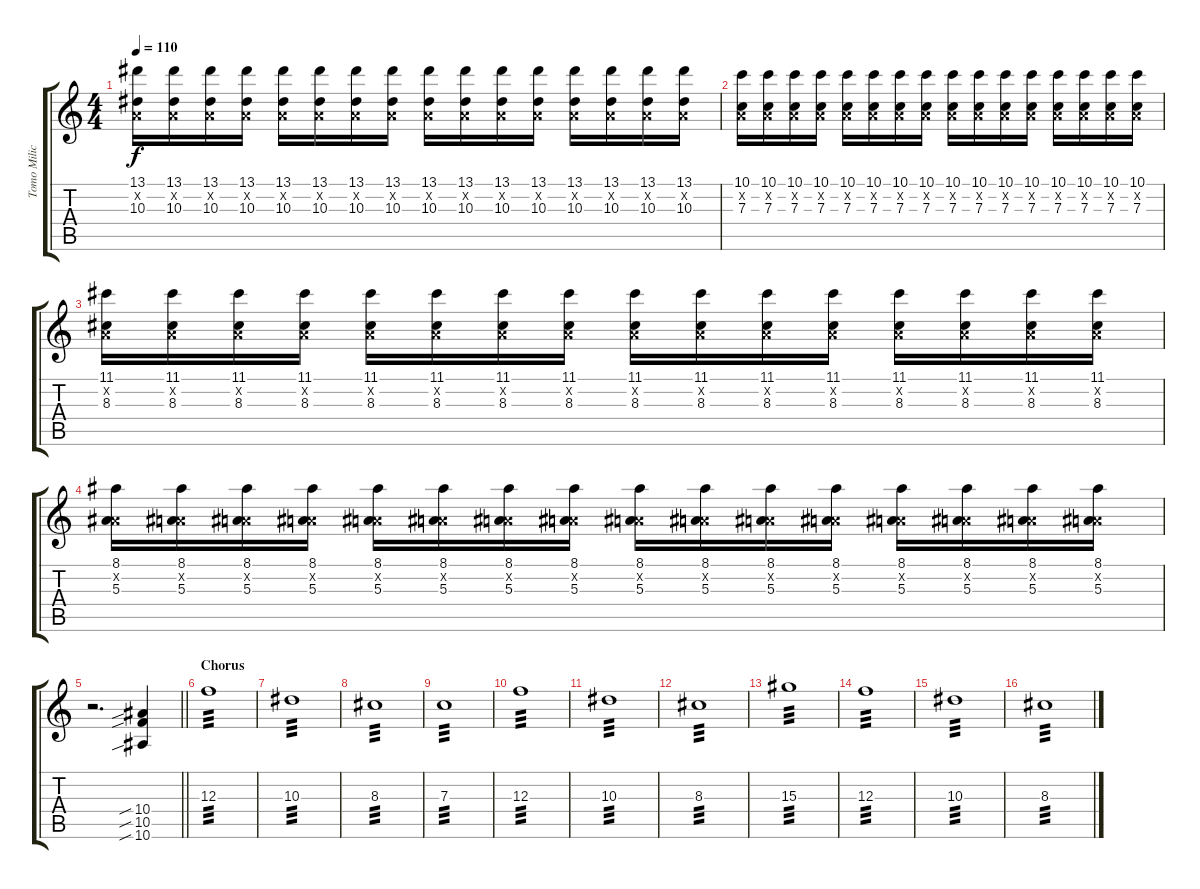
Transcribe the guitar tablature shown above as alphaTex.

\track ("Tomo Milicevic [Guitar]" "Tomo Milic") {instrument distortionguitar}
\staff {score tabs}
\tuning (D4 A3 F3 C3 G2 C2) {hide}
\ts (4 4)
\tempo 110
\clef g2
\ks c
(13.1 0.2{x} 10.3).16{dy f} (13.1 0.2{x} 10.3).16 (13.1 0.2{x} 10.3).16 (13.1 0.2{x} 10.3).16 (13.1 0.2{x} 10.3).16 (13.1 0.2{x} 10.3).16 (13.1 0.2{x} 10.3).16 (13.1 0.2{x} 10.3).16 (13.1 0.2{x} 10.3).16 (13.1 0.2{x} 10.3).16 (13.1 0.2{x} 10.3).16 (13.1 0.2{x} 10.3).16 (13.1 0.2{x} 10.3).16 (13.1 0.2{x} 10.3).16 (13.1 0.2{x} 10.3).16 (13.1 0.2{x} 10.3).16 |
(10.1 0.2{x} 7.3).16 (10.1 0.2{x} 7.3).16 (10.1 0.2{x} 7.3).16 (10.1 0.2{x} 7.3).16 (10.1 0.2{x} 7.3).16 (10.1 0.2{x} 7.3).16 (10.1 0.2{x} 7.3).16 (10.1 0.2{x} 7.3).16 (10.1 0.2{x} 7.3).16 (10.1 0.2{x} 7.3).16 (10.1 0.2{x} 7.3).16 (10.1 0.2{x} 7.3).16 (10.1 0.2{x} 7.3).16 (10.1 0.2{x} 7.3).16 (10.1 0.2{x} 7.3).16 (10.1 0.2{x} 7.3).16 |
(11.1 0.2{x} 8.3).16 (11.1 0.2{x} 8.3).16 (11.1 0.2{x} 8.3).16 (11.1 0.2{x} 8.3).16 (11.1 0.2{x} 8.3).16 (11.1 0.2{x} 8.3).16 (11.1 0.2{x} 8.3).16 (11.1 0.2{x} 8.3).16 (11.1 0.2{x} 8.3).16 (11.1 0.2{x} 8.3).16 (11.1 0.2{x} 8.3).16 (11.1 0.2{x} 8.3).16 (11.1 0.2{x} 8.3).16 (11.1 0.2{x} 8.3).16 (11.1 0.2{x} 8.3).16 (11.1 0.2{x} 8.3).16 |
(8.1 0.2{x} 5.3).16 (8.1 0.2{x} 5.3).16 (8.1 0.2{x} 5.3).16 (8.1 0.2{x} 5.3).16 (8.1 0.2{x} 5.3).16 (8.1 0.2{x} 5.3).16 (8.1 0.2{x} 5.3).16 (8.1 0.2{x} 5.3).16 (8.1 0.2{x} 5.3).16 (8.1 0.2{x} 5.3).16 (8.1 0.2{x} 5.3).16 (8.1 0.2{x} 5.3).16 (8.1 0.2{x} 5.3).16 (8.1 0.2{x} 5.3).16 (8.1 0.2{x} 5.3).16 (8.1 0.2{x} 5.3).16 |
\barLineRight lightlight
r.2{d} (10.4{sib} 10.5{sib} 10.6{sib}).4 |
\section ("" "Chorus")
12.3.1{tp 3} |
10.3.1{tp 3} |
8.3.1{tp 3} |
7.3.1{tp 3} |
12.3.1{tp 3} |
10.3.1{tp 3} |
8.3.1{tp 3} |
15.3.1{tp 3} |
12.3.1{tp 3} |
10.3.1{tp 3} |
8.3.1{tp 3}
